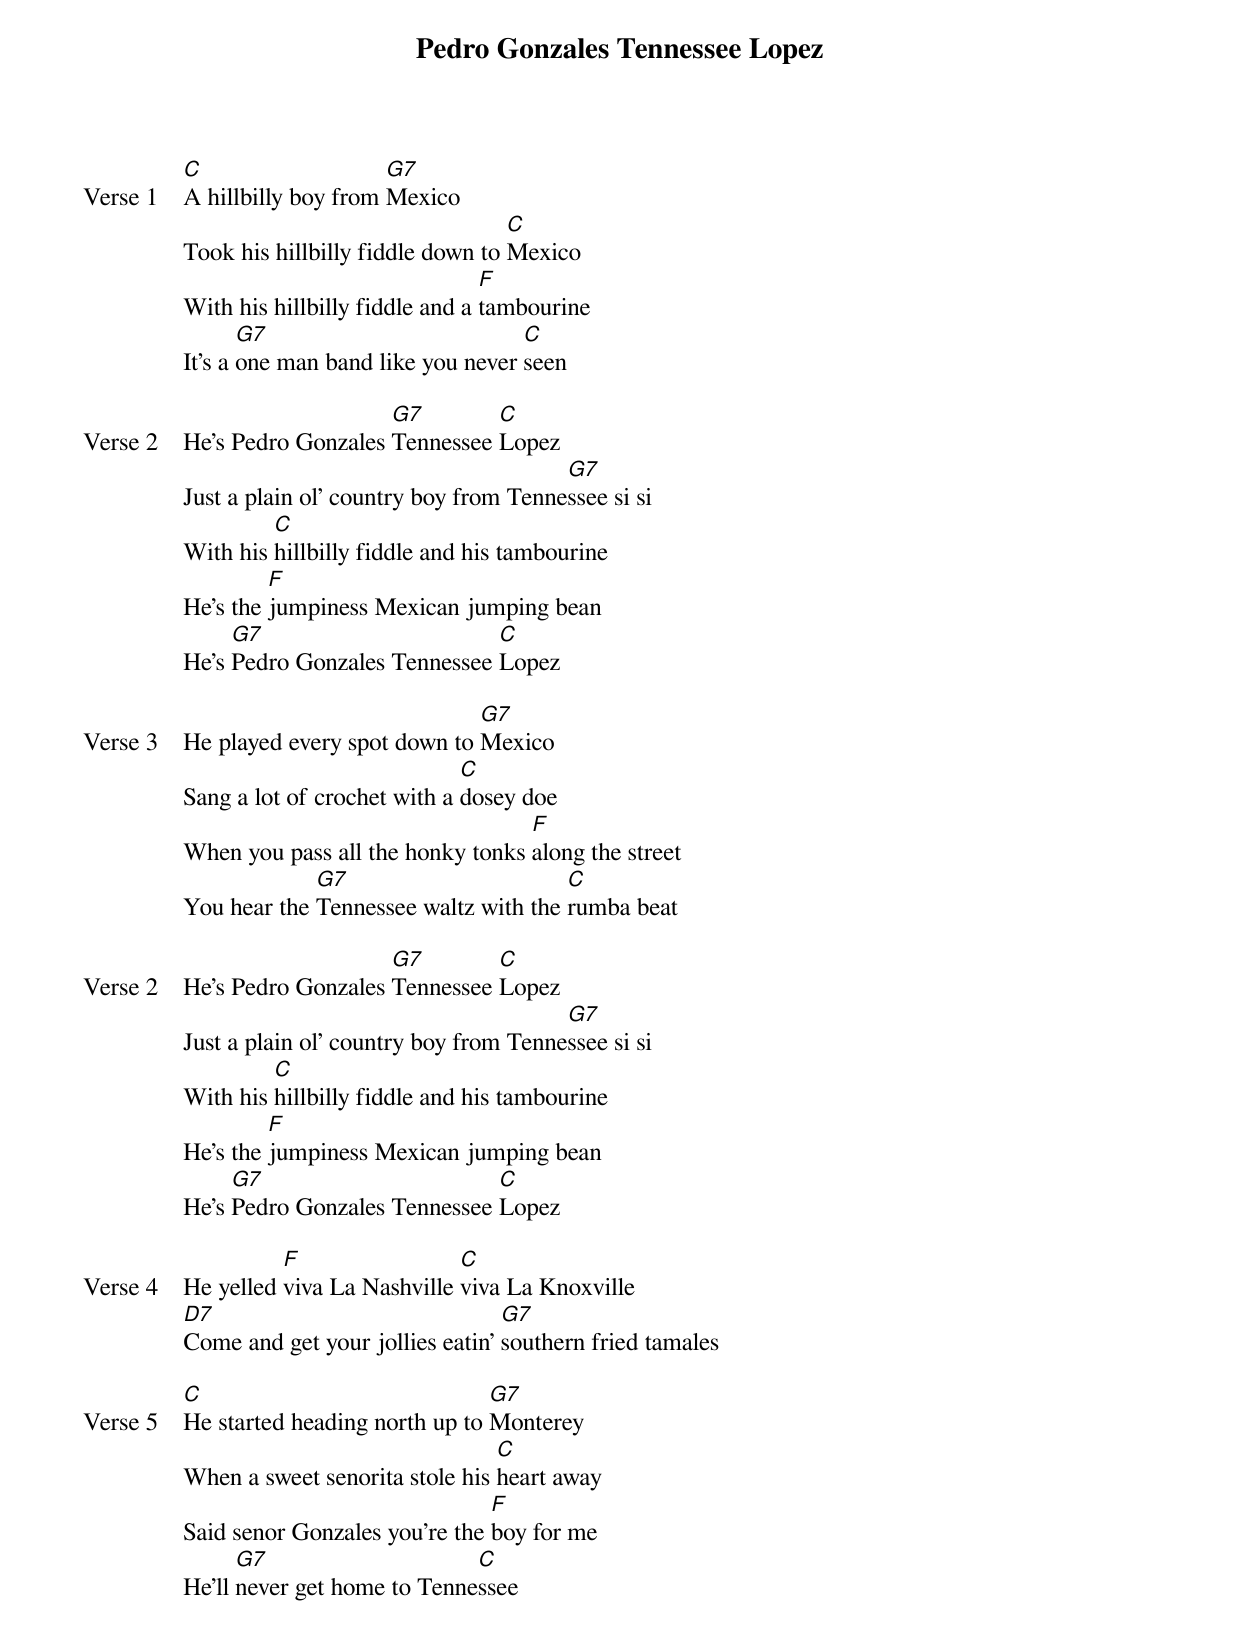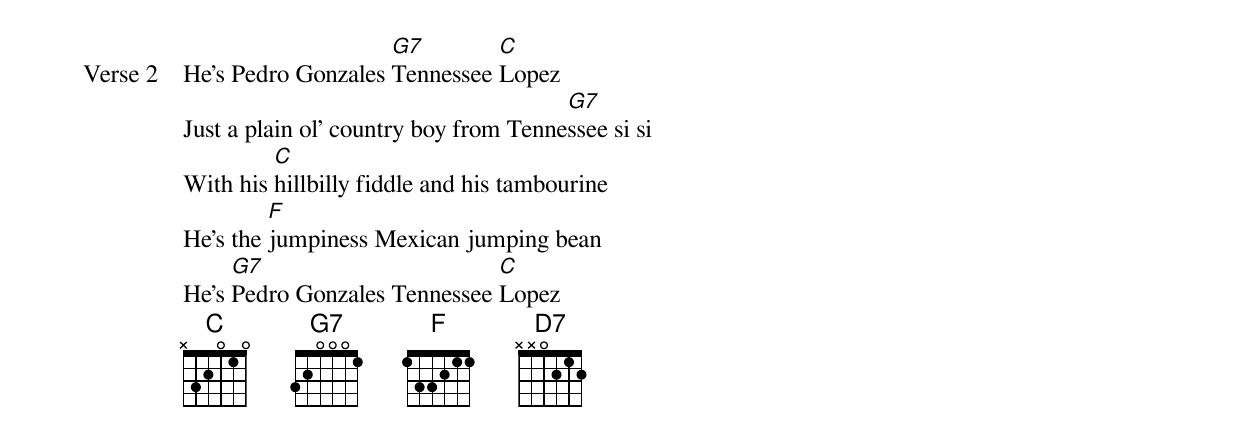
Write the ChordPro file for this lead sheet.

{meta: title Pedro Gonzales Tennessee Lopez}
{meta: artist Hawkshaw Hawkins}
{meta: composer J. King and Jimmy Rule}
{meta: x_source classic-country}
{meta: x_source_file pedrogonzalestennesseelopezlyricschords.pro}
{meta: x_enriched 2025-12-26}

{start_of_verse: Verse 1}
[C]A hillbilly boy from [G7]Mexico
Took his hillbilly fiddle down to [C]Mexico
With his hillbilly fiddle and a [F]tambourine
It's a [G7]one man band like you never [C]seen
{end_of_verse}

{start_of_verse: Verse 2}
He's Pedro Gonzales [G7]Tennessee [C]Lopez
Just a plain ol' country boy from Tenne[G7]ssee si si
With his [C]hillbilly fiddle and his tambourine
He's the [F]jumpiness Mexican jumping bean
He's [G7]Pedro Gonzales Tennessee [C]Lopez
{end_of_verse}

{start_of_verse: Verse 3}
He played every spot down to [G7]Mexico
Sang a lot of crochet with a [C]dosey doe
When you pass all the honky tonks [F]along the street
You hear the [G7]Tennessee waltz with the [C]rumba beat
{end_of_verse}

{start_of_verse: Verse 2}
He's Pedro Gonzales [G7]Tennessee [C]Lopez
Just a plain ol' country boy from Tenne[G7]ssee si si
With his [C]hillbilly fiddle and his tambourine
He's the [F]jumpiness Mexican jumping bean
He's [G7]Pedro Gonzales Tennessee [C]Lopez
{end_of_verse}

{start_of_verse: Verse 4}
He yelled [F]viva La Nashville [C]viva La Knoxville
[D7]Come and get your jollies eatin' [G7]southern fried tamales
{end_of_verse}

{start_of_verse: Verse 5}
[C]He started heading north up to [G7]Monterey
When a sweet senorita stole his [C]heart away
Said senor Gonzales you're the [F]boy for me
He'll [G7]never get home to Tenne[C]ssee
{end_of_verse}

{start_of_verse: Verse 2}
He's Pedro Gonzales [G7]Tennessee [C]Lopez
Just a plain ol' country boy from Tenne[G7]ssee si si
With his [C]hillbilly fiddle and his tambourine
He's the [F]jumpiness Mexican jumping bean
He's [G7]Pedro Gonzales Tennessee [C]Lopez
{end_of_verse}
